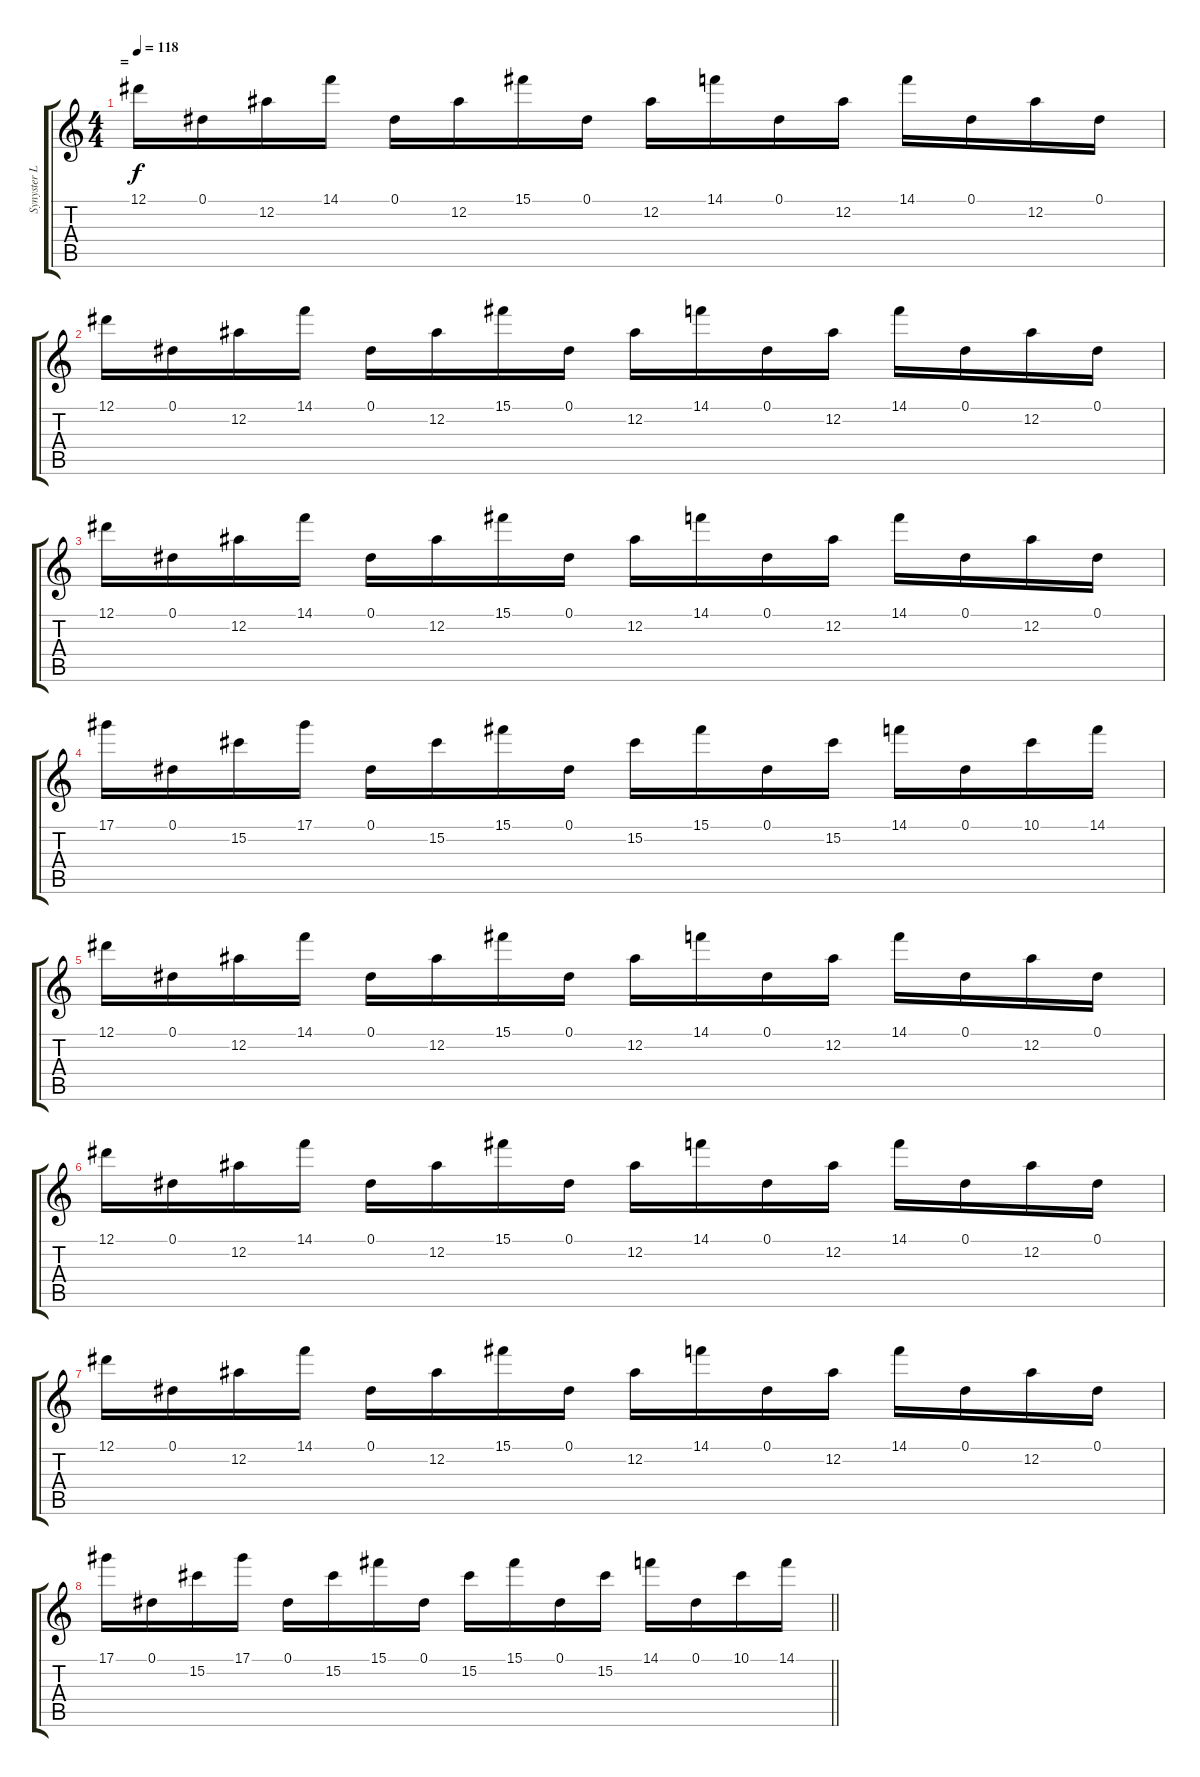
\track ("Synyster Lead" "Synyster L") {instrument overdrivenguitar}
\staff {score tabs}
\tuning (Eb4 Bb3 Gb3 Db3 Ab2 Db2) {hide}
\ts (4 4)
\section ("" "=")
\tempo 118
\clef g2
\ks c
12.1.16{dy f} 0.1.16 12.2.16 14.1.16 0.1.16 12.2.16 15.1.16 0.1.16 12.2.16 14.1.16 0.1.16 12.2.16 14.1.16 0.1.16 12.2.16 0.1.16 |
12.1.16 0.1.16 12.2.16 14.1.16 0.1.16 12.2.16 15.1.16 0.1.16 12.2.16 14.1.16 0.1.16 12.2.16 14.1.16 0.1.16 12.2.16 0.1.16 |
12.1.16 0.1.16 12.2.16 14.1.16 0.1.16 12.2.16 15.1.16 0.1.16 12.2.16 14.1.16 0.1.16 12.2.16 14.1.16 0.1.16 12.2.16 0.1.16 |
17.1.16 0.1.16 15.2.16 17.1.16 0.1.16 15.2.16 15.1.16 0.1.16 15.2.16 15.1.16 0.1.16 15.2.16 14.1.16 0.1.16 10.1.16 14.1.16 |
12.1.16 0.1.16 12.2.16 14.1.16 0.1.16 12.2.16 15.1.16 0.1.16 12.2.16 14.1.16 0.1.16 12.2.16 14.1.16 0.1.16 12.2.16 0.1.16 |
12.1.16 0.1.16 12.2.16 14.1.16 0.1.16 12.2.16 15.1.16 0.1.16 12.2.16 14.1.16 0.1.16 12.2.16 14.1.16 0.1.16 12.2.16 0.1.16 |
12.1.16 0.1.16 12.2.16 14.1.16 0.1.16 12.2.16 15.1.16 0.1.16 12.2.16 14.1.16 0.1.16 12.2.16 14.1.16 0.1.16 12.2.16 0.1.16 |
\barLineRight lightlight
17.1.16 0.1.16 15.2.16 17.1.16 0.1.16 15.2.16 15.1.16 0.1.16 15.2.16 15.1.16 0.1.16 15.2.16 14.1.16 0.1.16 10.1.16 14.1.16
